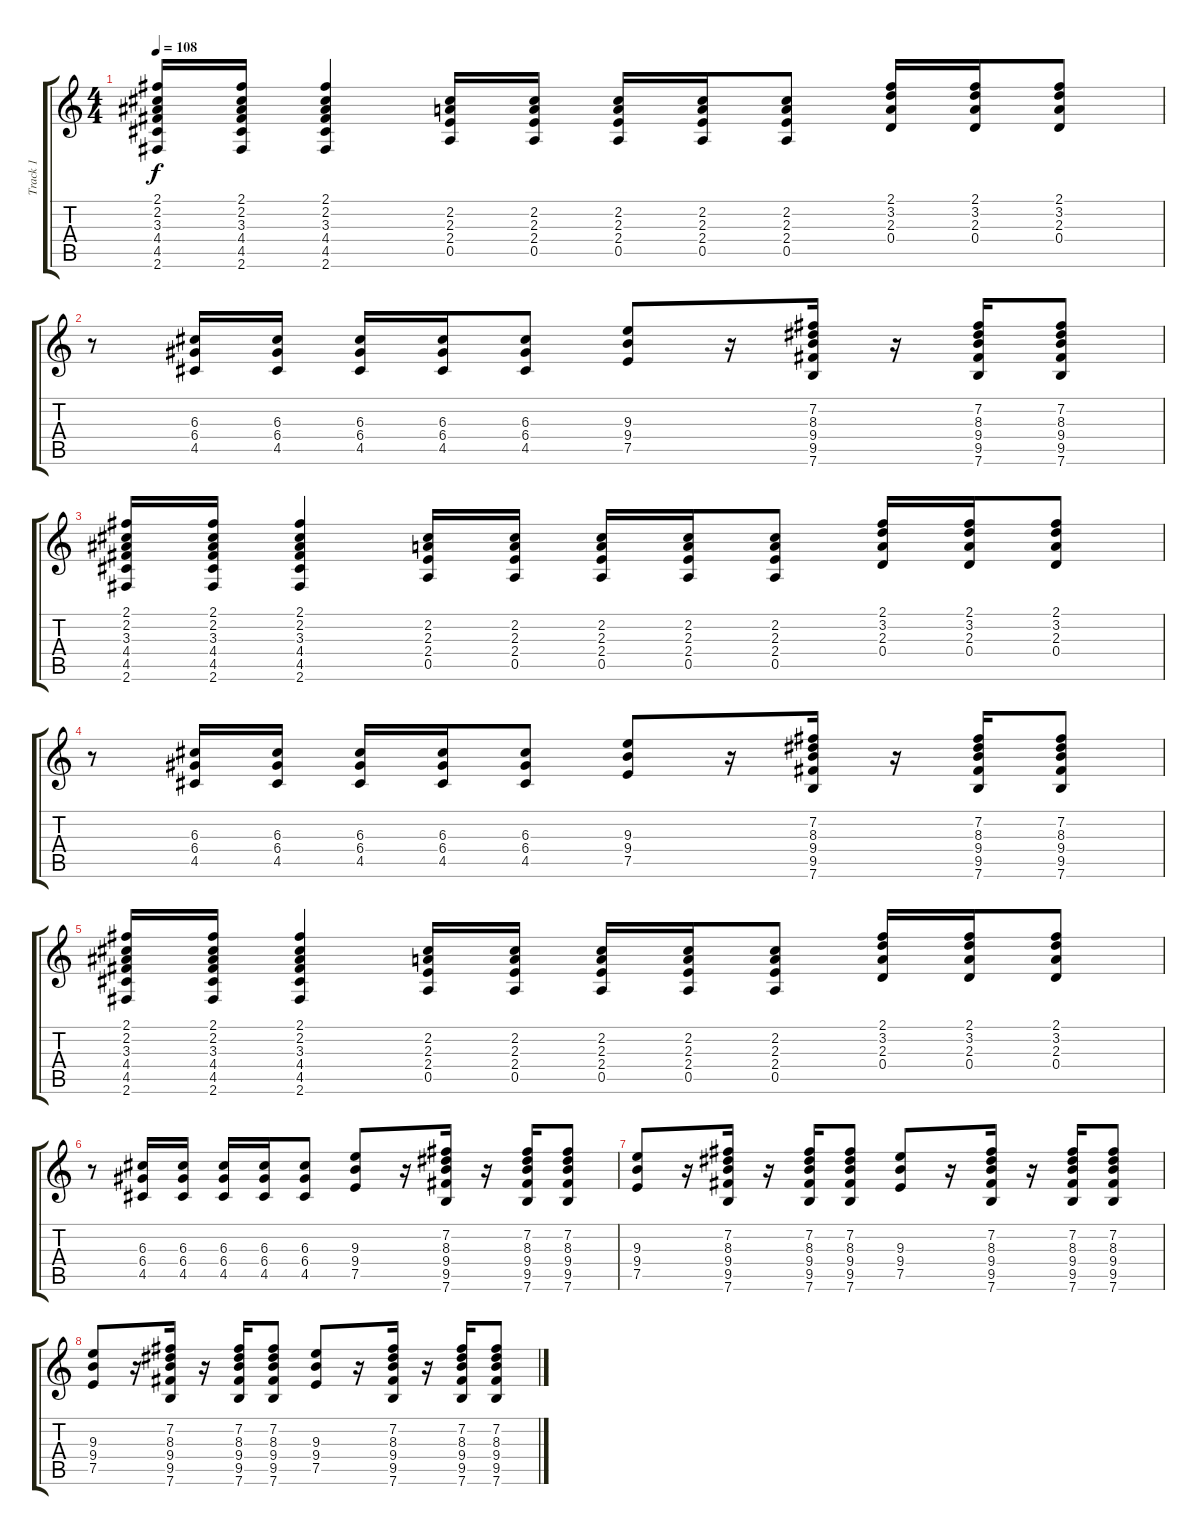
\track ("Track 1" "Track 1") {instrument electricguitarclean}
\staff {score tabs}
\tuning (E4 B3 G3 D3 A2 E2) {hide}
\ts (4 4)
\tempo 108
\clef g2
\ks c
(2.1 2.2 3.3 4.4 4.5 2.6).16{dy f} (2.1 2.2 3.3 4.4 4.5 2.6).16 (2.1 2.2 3.3 4.4 4.5 2.6).4 (2.2 2.3 2.4 0.5).16 (2.2 2.3 2.4 0.5).16 (2.2 2.3 2.4 0.5).16 (2.2 2.3 2.4 0.5).16 (2.2 2.3 2.4 0.5).8 (2.1 3.2 2.3 0.4).16 (2.1 3.2 2.3 0.4).16 (2.1 3.2 2.3 0.4).8 |
r.8 (6.3 6.4 4.5).16 (6.3 6.4 4.5).16 (6.3 6.4 4.5).16 (6.3 6.4 4.5).16 (6.3 6.4 4.5).8 (9.3 9.4 7.5).8 r.16 (7.2 8.3 9.4 9.5 7.6).16 r.16 (7.2 8.3 9.4 9.5 7.6).16 (7.2 8.3 9.4 9.5 7.6).8 |
(2.1 2.2 3.3 4.4 4.5 2.6).16 (2.1 2.2 3.3 4.4 4.5 2.6).16 (2.1 2.2 3.3 4.4 4.5 2.6).4 (2.2 2.3 2.4 0.5).16 (2.2 2.3 2.4 0.5).16 (2.2 2.3 2.4 0.5).16 (2.2 2.3 2.4 0.5).16 (2.2 2.3 2.4 0.5).8 (2.1 3.2 2.3 0.4).16 (2.1 3.2 2.3 0.4).16 (2.1 3.2 2.3 0.4).8 |
r.8 (6.3 6.4 4.5).16 (6.3 6.4 4.5).16 (6.3 6.4 4.5).16 (6.3 6.4 4.5).16 (6.3 6.4 4.5).8 (9.3 9.4 7.5).8 r.16 (7.2 8.3 9.4 9.5 7.6).16 r.16 (7.2 8.3 9.4 9.5 7.6).16 (7.2 8.3 9.4 9.5 7.6).8 |
(2.1 2.2 3.3 4.4 4.5 2.6).16 (2.1 2.2 3.3 4.4 4.5 2.6).16 (2.1 2.2 3.3 4.4 4.5 2.6).4 (2.2 2.3 2.4 0.5).16 (2.2 2.3 2.4 0.5).16 (2.2 2.3 2.4 0.5).16 (2.2 2.3 2.4 0.5).16 (2.2 2.3 2.4 0.5).8 (2.1 3.2 2.3 0.4).16 (2.1 3.2 2.3 0.4).16 (2.1 3.2 2.3 0.4).8 |
r.8 (6.3 6.4 4.5).16 (6.3 6.4 4.5).16 (6.3 6.4 4.5).16 (6.3 6.4 4.5).16 (6.3 6.4 4.5).8 (9.3 9.4 7.5).8 r.16 (7.2 8.3 9.4 9.5 7.6).16 r.16 (7.2 8.3 9.4 9.5 7.6).16 (7.2 8.3 9.4 9.5 7.6).8 |
(9.3 9.4 7.5).8 r.16 (7.2 8.3 9.4 9.5 7.6).16 r.16 (7.2 8.3 9.4 9.5 7.6).16 (7.2 8.3 9.4 9.5 7.6).8 (9.3 9.4 7.5).8 r.16 (7.2 8.3 9.4 9.5 7.6).16 r.16 (7.2 8.3 9.4 9.5 7.6).16 (7.2 8.3 9.4 9.5 7.6).8 |
(9.3 9.4 7.5).8 r.16 (7.2 8.3 9.4 9.5 7.6).16 r.16 (7.2 8.3 9.4 9.5 7.6).16 (7.2 8.3 9.4 9.5 7.6).8 (9.3 9.4 7.5).8 r.16 (7.2 8.3 9.4 9.5 7.6).16 r.16 (7.2 8.3 9.4 9.5 7.6).16 (7.2 8.3 9.4 9.5 7.6).8
